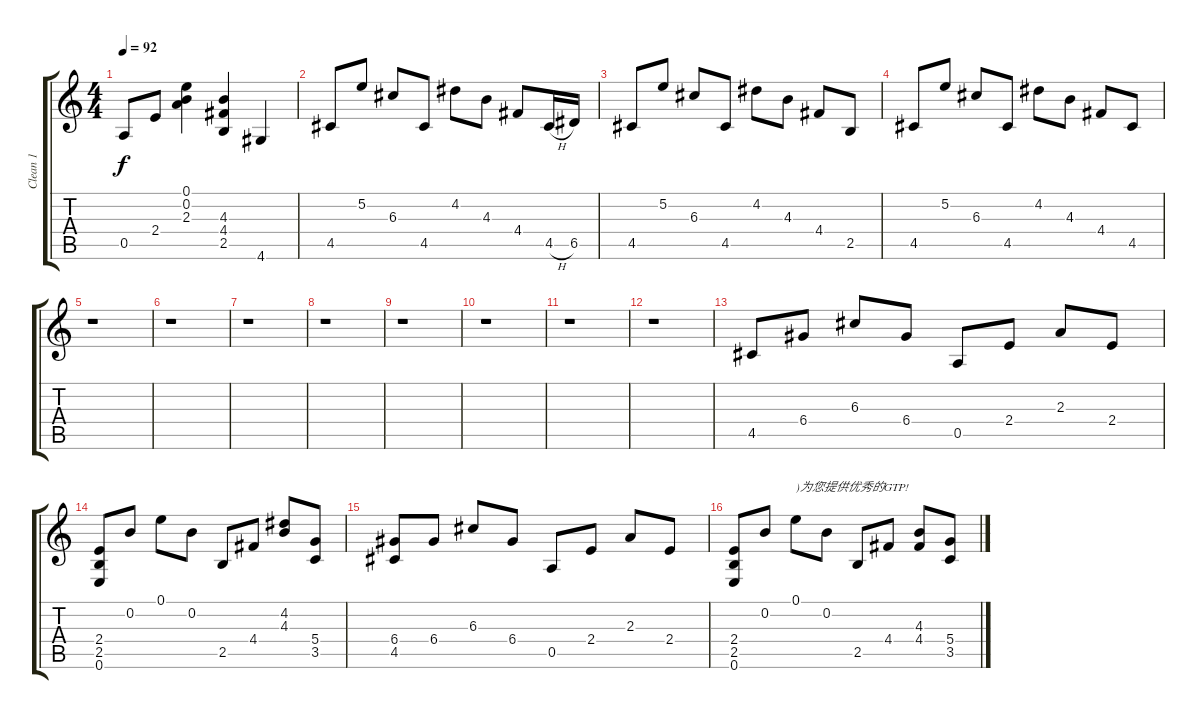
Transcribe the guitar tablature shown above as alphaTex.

\track ("Clean 1" "Clean 1") {instrument electricguitarclean}
\staff {score tabs}
\tuning (E4 B3 G3 D3 A2 E2) {hide}
\ts (4 4)
\tempo 92
\clef g2
\ks c
0.5.8{dy f} 2.4.8 (0.1 0.2 2.3).4 (4.3 4.4 2.5).4 4.6.4 |
4.5.8 5.2.8 6.3.8 4.5.8 4.2.8 4.3.8 4.4.8 4.5{h}.16 6.5.16 |
4.5.8 5.2.8 6.3.8 4.5.8 4.2.8 4.3.8 4.4.8 2.5.8 |
4.5.8 5.2.8 6.3.8 4.5.8 4.2.8 4.3.8 4.4.8 4.5.8 |
r.1 |
r.1 |
r.1 |
r.1 |
r.1 |
r.1 |
r.1 |
r.1 |
4.5.8 6.4.8 6.3.8 6.4.8 0.5.8 2.4.8 2.3.8 2.4.8 |
(2.4 2.5 0.6).8 0.2.8 0.1.8 0.2.8 2.5.8 4.4.8 (4.2 4.3).8 (5.4 3.5).8 |
(6.4 4.5).8 6.4.8 6.3.8 6.4.8 0.5.8 2.4.8 2.3.8 2.4.8 |
(2.4 2.5 0.6).8 0.2.8 0.1.8{txt ")为您提供优秀的GTP!"} 0.2.8 2.5.8 4.4.8 (4.3 4.4).8 (5.4 3.5).8
